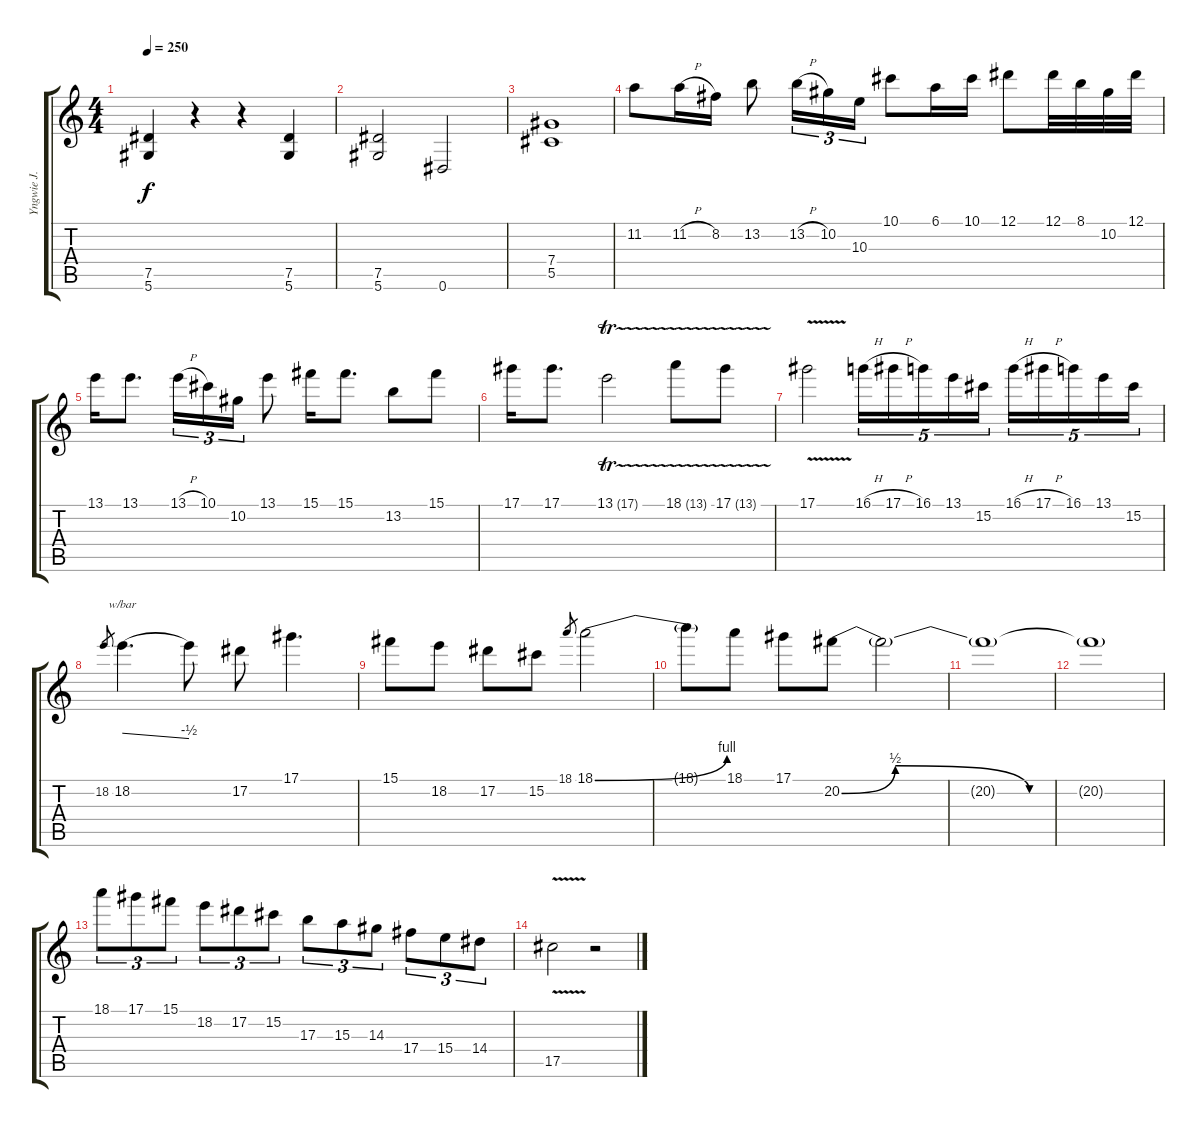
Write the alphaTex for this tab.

\track ("Yngwie J. Malmsteen" "Yngwie J. ") {instrument distortionguitar}
\staff {score tabs}
\tuning (Eb4 Bb3 Gb3 Db3 Ab2 Eb2) {hide}
\ts (4 4)
\tempo 250
\clef g2
\ks c
(7.5 5.6).4{dy f} r.4 r.4 (7.5 5.6).4 |
(7.5 5.6).2 0.6.2 |
(7.4 5.5).1 |
11.2.8 11.2{h}.16 8.2.16 13.2.8 13.2{h}.16{tu (3 2)} 10.2.16{tu (3 2)} 10.3.16{tu (3 2)} 10.1.8 6.1.16 10.1.16 12.1.8 12.1.32 8.1.32 10.2.32 12.1.32 |
13.1.16 13.1.8{d} 13.1{h}.16{tu (3 2)} 10.1.16{tu (3 2)} 10.2.16{tu (3 2)} 13.1.8 15.1.16 15.1.8{d} 13.2.8 15.1.8 |
17.1.16 17.1.8{d} 13.1{tr (17 16)}.2 18.1{tr (13 16)}.8 17.1{tr (13 16)}.8 |
17.1{v}.2 16.1{h}.16{tu (5 4)} 17.1{h}.16{tu (5 4)} 16.1.16{tu (5 4)} 13.1.16{tu (5 4)} 15.2.16{tu (5 4)} 16.1{h}.16{tu (5 4)} 17.1{h}.16{tu (5 4)} 16.1.16{tu (5 4)} 13.1.16{tu (5 4)} 15.2.16{tu (5 4)} |
18.2.8{gr} 18.2.4{d tbe (dive default 0 0 60 -2)} 18.2{t}.8 17.2.8 17.1.4{d} |
15.1.8 18.2.8 17.2.8 15.2.8 18.1.8{gr} 18.1{be (bend 0 0 60 4)}.2 |
18.1{t}.8 18.1.8 17.1.8 20.2{be (custom 0 0 10 2 35 0 60 0)}.8 20.2{t}.2 |
20.2{t}.1 |
20.2{t}.1 |
18.1.8{tu (3 2)} 17.1.8{tu (3 2)} 15.1.8{tu (3 2)} 18.2.8{tu (3 2)} 17.2.8{tu (3 2)} 15.2.8{tu (3 2)} 17.3.8{tu (3 2)} 15.3.8{tu (3 2)} 14.3.8{tu (3 2)} 17.4.8{tu (3 2)} 15.4.8{tu (3 2)} 14.4.8{tu (3 2)} |
17.5{v}.2 r.2
